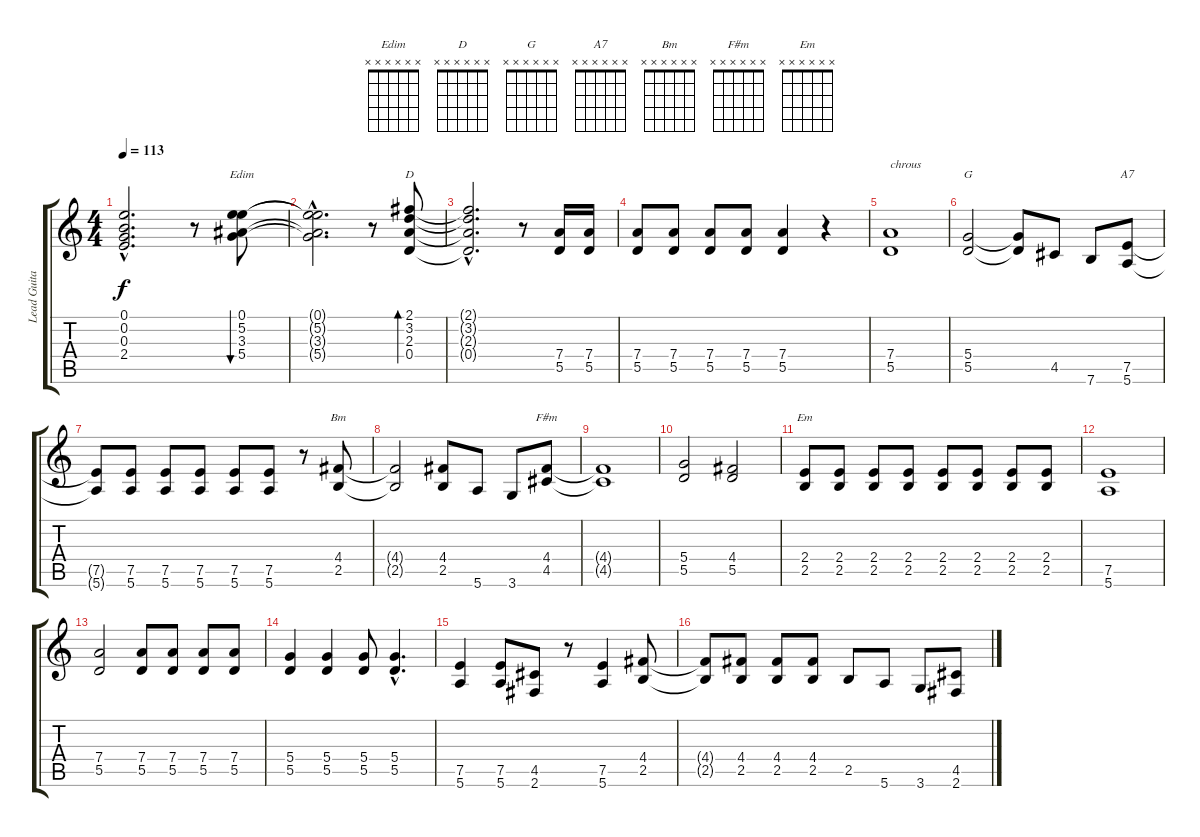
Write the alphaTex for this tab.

\track ("Lead Guitar" "Lead Guita") {instrument overdrivenguitar}
\staff {score tabs}
\tuning (E4 B3 G3 D3 A2 E2) {hide}
\chord ("Edim" x x x x x x)
\chord ("D" x x x x x x)
\chord ("G" x x x x x x)
\chord ("A7" x x x x x x)
\chord ("Bm" x x x x x x)
\chord ("F#m" x x x x x x)
\chord ("Em" x x x x x x)
\ts (4 4)
\tempo 113
\clef g2
\ks c
(0.1{hac t} 0.2{hac t} 0.3{hac t} 2.4{hac t}).2{d dy f} r.8 (0.1 5.2 3.3 5.4).8{bu 480 ch "Edim"} |
(0.1{hac t} 5.2{hac t} 3.3{hac t} 5.4{hac t}).2{d} r.8 (2.1 3.2 2.3 0.4).8{bd 480 ch "D"} |
(2.1{hac t} 3.2{hac t} 2.3{hac t} 0.4{hac t}).2{d} r.8 (7.4 5.5).16 (7.4 5.5).16 |
(7.4 5.5).8 (7.4 5.5).8 (7.4 5.5).8 (7.4 5.5).8 (7.4 5.5).4 r.4 |
(7.4 5.5).1{txt "chrous"} |
(5.4 5.5).2{ch "G"} (5.4{t} 5.5{t}).8 4.5.8 7.6.8 (7.5 5.6).8{ch "A7"} |
(7.5{t} 5.6{t}).8 (7.5 5.6).8 (7.5 5.6).8 (7.5 5.6).8 (7.5 5.6).8 (7.5 5.6).8 r.8 (4.4 2.5).8{ch "Bm"} |
(4.4{t} 2.5{t}).2 (4.4 2.5).8 5.6.8 3.6.8 (4.4 4.5).8{ch "F#m"} |
(4.4{t} 4.5{t}).1 |
(5.4 5.5).2 (4.4 5.5).2 |
(2.4 2.5).8{ch "Em"} (2.4 2.5).8 (2.4 2.5).8 (2.4 2.5).8 (2.4 2.5).8 (2.4 2.5).8 (2.4 2.5).8 (2.4 2.5).8 |
(7.5 5.6).1 |
(7.4 5.5).2 (7.4 5.5).8 (7.4 5.5).8 (7.4 5.5).8 (7.4 5.5).8 |
(5.4 5.5).4 (5.4 5.5).4 (5.4 5.5).8 (5.4{hac} 5.5{hac}).4{d} |
(7.5 5.6).4 (7.5 5.6).8 (4.5 2.6).8 r.8 (7.5 5.6).4 (4.4 2.5).8 |
(4.4{t} 2.5{t}).8 (4.4 2.5).8 (4.4 2.5).8 (4.4 2.5).8 2.5.8 5.6.8 3.6.8 (4.5 2.6).8
